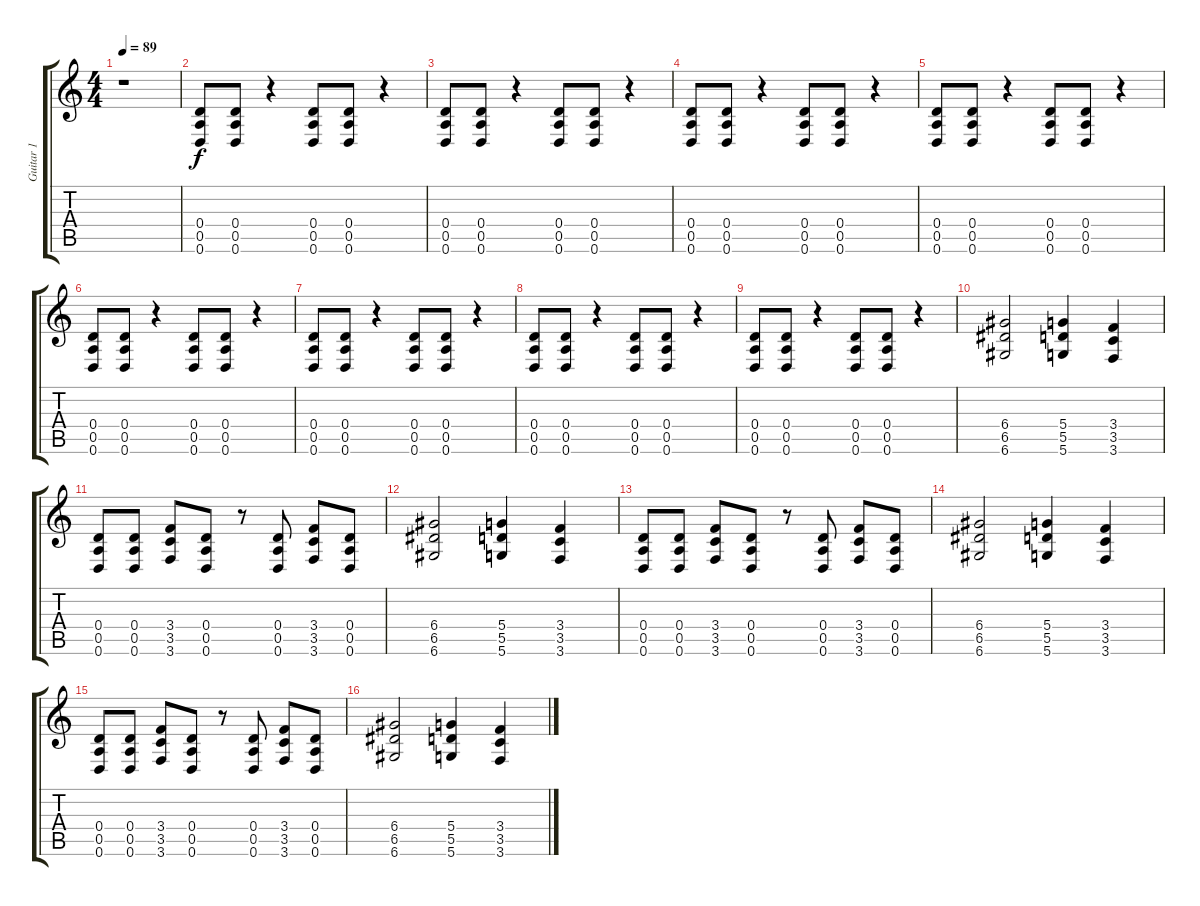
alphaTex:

\track ("Guitar 1" "Guitar 1") {instrument distortionguitar}
\staff {score tabs}
\tuning (E4 B3 G3 D3 A2 D2) {hide}
\ts (4 4)
\tempo 89
\clef g2
\ks c
r.1{dy f} |
(0.4 0.5 0.6).8 (0.4 0.5 0.6).8 r.4 (0.4 0.5 0.6).8 (0.4 0.5 0.6).8 r.4 |
(0.4 0.5 0.6).8 (0.4 0.5 0.6).8 r.4 (0.4 0.5 0.6).8 (0.4 0.5 0.6).8 r.4 |
(0.4 0.5 0.6).8 (0.4 0.5 0.6).8 r.4 (0.4 0.5 0.6).8 (0.4 0.5 0.6).8 r.4 |
(0.4 0.5 0.6).8 (0.4 0.5 0.6).8 r.4 (0.4 0.5 0.6).8 (0.4 0.5 0.6).8 r.4 |
(0.4 0.5 0.6).8 (0.4 0.5 0.6).8 r.4 (0.4 0.5 0.6).8 (0.4 0.5 0.6).8 r.4 |
(0.4 0.5 0.6).8 (0.4 0.5 0.6).8 r.4 (0.4 0.5 0.6).8 (0.4 0.5 0.6).8 r.4 |
(0.4 0.5 0.6).8 (0.4 0.5 0.6).8 r.4 (0.4 0.5 0.6).8 (0.4 0.5 0.6).8 r.4 |
(0.4 0.5 0.6).8 (0.4 0.5 0.6).8 r.4 (0.4 0.5 0.6).8 (0.4 0.5 0.6).8 r.4 |
(6.4 6.5 6.6).2 (5.4 5.5 5.6).4 (3.4 3.5 3.6).4 |
(0.4 0.5 0.6).8 (0.4 0.5 0.6).8 (3.4 3.5 3.6).8 (0.4 0.5 0.6).8 r.8 (0.4 0.5 0.6).8 (3.4 3.5 3.6).8 (0.4 0.5 0.6).8 |
(6.4 6.5 6.6).2 (5.4 5.5 5.6).4 (3.4 3.5 3.6).4 |
(0.4 0.5 0.6).8 (0.4 0.5 0.6).8 (3.4 3.5 3.6).8 (0.4 0.5 0.6).8 r.8 (0.4 0.5 0.6).8 (3.4 3.5 3.6).8 (0.4 0.5 0.6).8 |
(6.4 6.5 6.6).2 (5.4 5.5 5.6).4 (3.4 3.5 3.6).4 |
(0.4 0.5 0.6).8 (0.4 0.5 0.6).8 (3.4 3.5 3.6).8 (0.4 0.5 0.6).8 r.8 (0.4 0.5 0.6).8 (3.4 3.5 3.6).8 (0.4 0.5 0.6).8 |
(6.4 6.5 6.6).2 (5.4 5.5 5.6).4 (3.4 3.5 3.6).4
